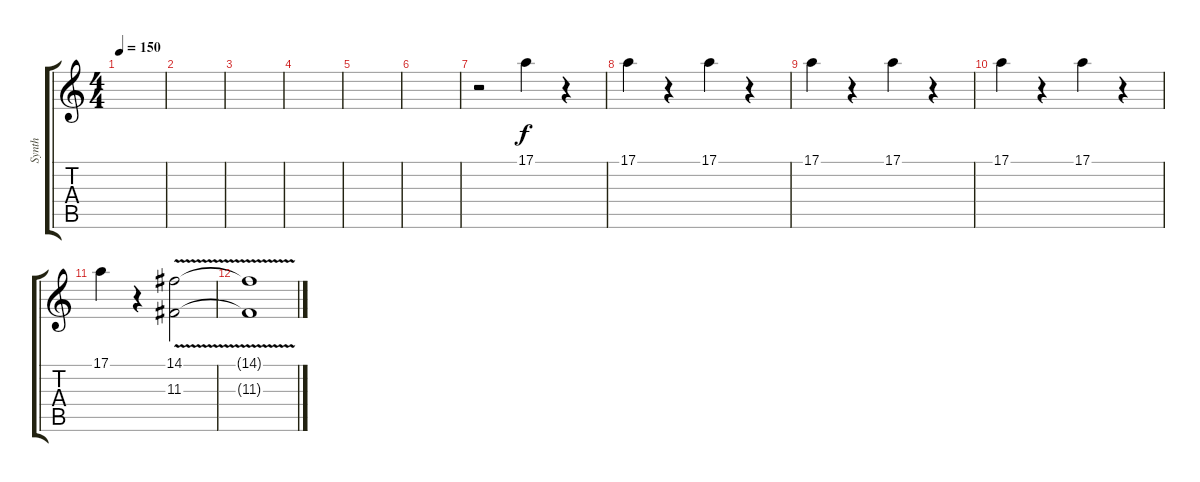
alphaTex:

\track ("Synth" "Synth") {instrument lead1square}
\staff {score tabs}
\tuning (E4 B3 G3 D3 A2 E2) {hide}
\ts (4 4)
\tempo 150
\clef g2
\ks c
|
|
|
|
|
|
r.2{volume 11 instrument stringensemble1} 17.1.4 r.4 |
17.1.4 r.4 17.1.4 r.4 |
17.1.4 r.4 17.1.4 r.4 |
17.1.4 r.4 17.1.4 r.4 |
17.1.4 r.4 (14.1{v} 11.3{v}).2{instrument lead1square} |
(14.1{t} 11.3{t}).1
